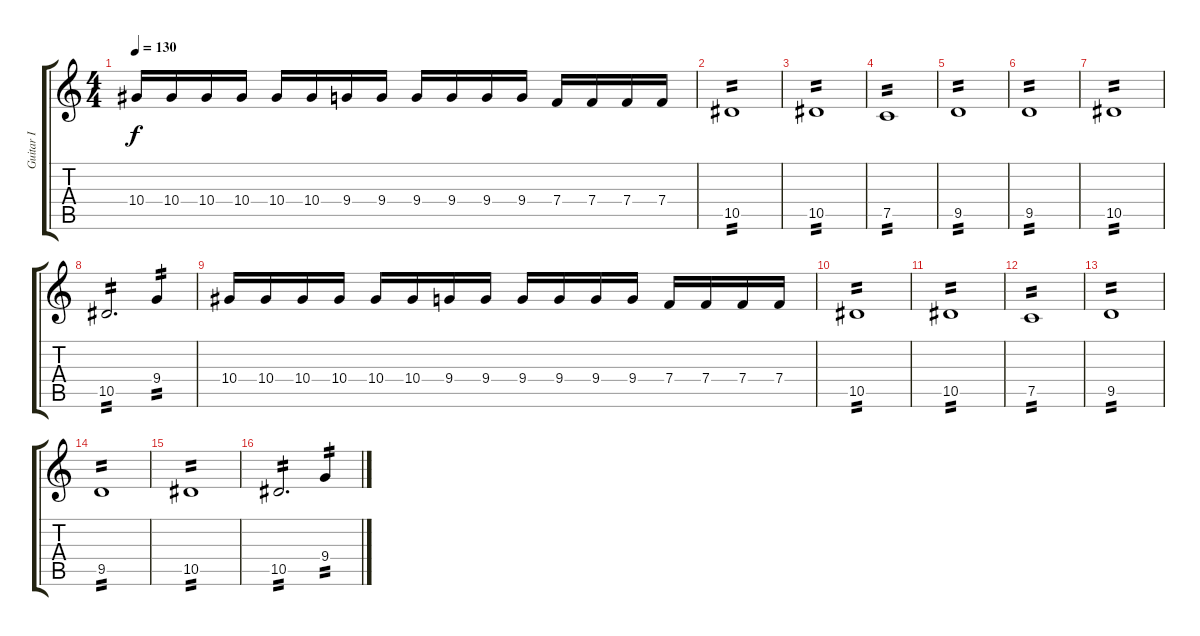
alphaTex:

\track ("Guitar I" "Guitar I") {instrument distortionguitar}
\staff {score tabs}
\tuning (C4 G3 Eb3 Bb2 F2 C2) {hide}
\ts (4 4)
\tempo 130
\clef g2
\ks c
10.4.16{dy f} 10.4.16 10.4.16 10.4.16 10.4.16 10.4.16 9.4.16 9.4.16 9.4.16 9.4.16 9.4.16 9.4.16 7.4.16 7.4.16 7.4.16 7.4.16 |
10.5.1{tp 2} |
10.5.1{tp 2} |
7.5.1{tp 2} |
9.5.1{tp 2} |
9.5.1{tp 2} |
10.5.1{tp 2} |
10.5.2{d tp 2} 9.4.4{tp 2} |
10.4.16 10.4.16 10.4.16 10.4.16 10.4.16 10.4.16 9.4.16 9.4.16 9.4.16 9.4.16 9.4.16 9.4.16 7.4.16 7.4.16 7.4.16 7.4.16 |
10.5.1{tp 2} |
10.5.1{tp 2} |
7.5.1{tp 2} |
9.5.1{tp 2} |
9.5.1{tp 2} |
10.5.1{tp 2} |
10.5.2{d tp 2} 9.4.4{tp 2}
